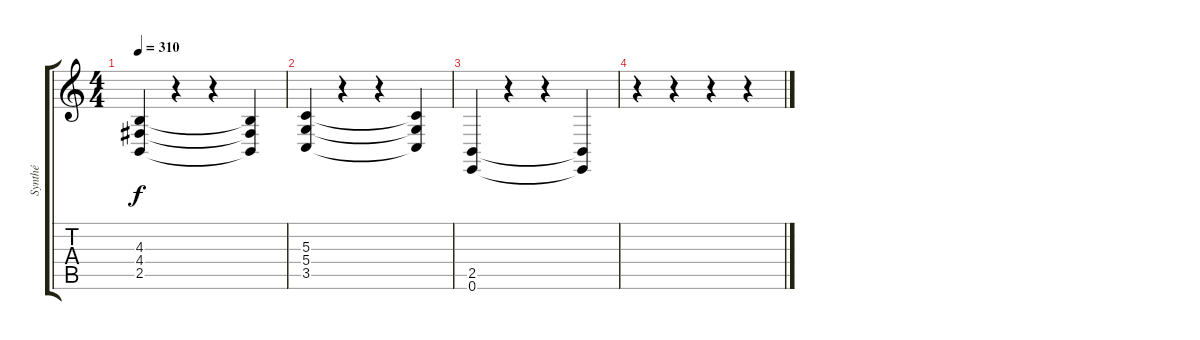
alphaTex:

\track ("Synthé" "Synthé") {instrument tremolostrings}
\staff {score tabs}
\tuning (E4 B3 G3 D3 A2 E2) {hide}
\ts (4 4)
\tempo 310
\clef g2
\ks c
(4.3 4.4 2.5).4{dy f} r.4 r.4 (4.3{t} 4.4{t} 2.5{t}).4 |
(5.3 5.4 3.5).4 r.4 r.4 (5.3{t} 5.4{t} 3.5{t}).4 |
(2.5 0.6).4 r.4 r.4 (2.5{t} 0.6{t}).4 |
r.4 r.4 r.4 r.4
